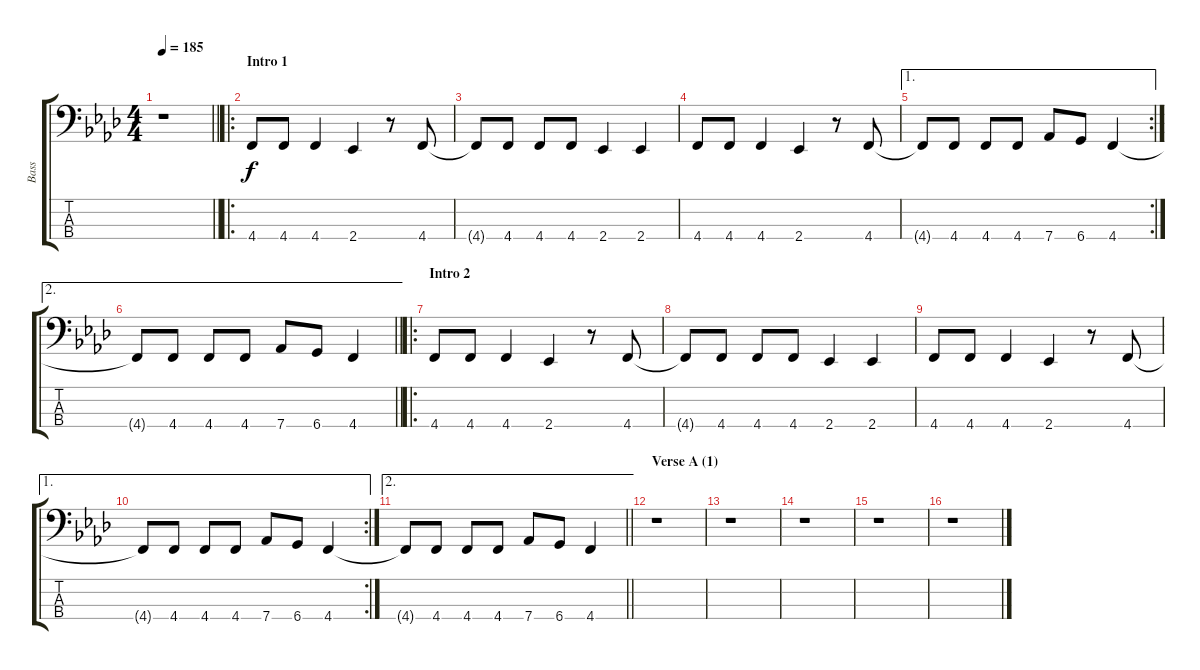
\track ("Bass" "Bass") {instrument electricbasspick}
\staff {score tabs}
\tuning (Gb2 Db2 Ab1 Db1) {hide}
\ts (4 4)
\tempo 185
\clef f4
\barLineRight lightlight
\ks fminor
r.1{dy f instrument electricbasspick} |
\ro
\section ("" "Intro 1")
4.4.8 4.4.8 4.4.4 2.4.4 r.8 4.4.8 |
4.4{t}.8 4.4.8 4.4.8 4.4.8 2.4.4 2.4.4 |
4.4.8 4.4.8 4.4.4 2.4.4 r.8 4.4.8 |
\ae 1
\rc 2
4.4{t}.8 4.4.8 4.4.8 4.4.8 7.4.8 6.4.8 4.4.4 |
\ae 2
\barLineRight lightlight
4.4{t}.8 4.4.8 4.4.8 4.4.8 7.4.8 6.4.8 4.4.4 |
\ro
\section ("" "Intro 2")
4.4.8 4.4.8 4.4.4 2.4.4 r.8 4.4.8 |
4.4{t}.8 4.4.8 4.4.8 4.4.8 2.4.4 2.4.4 |
4.4.8 4.4.8 4.4.4 2.4.4 r.8 4.4.8 |
\ae 1
\rc 2
4.4{t}.8 4.4.8 4.4.8 4.4.8 7.4.8 6.4.8 4.4.4 |
\ae 2
\barLineRight lightlight
4.4{t}.8 4.4.8 4.4.8 4.4.8 7.4.8 6.4.8 4.4.4 |
\section ("" "Verse A (1)")
r.1 |
r.1 |
r.1 |
r.1 |
r.1
